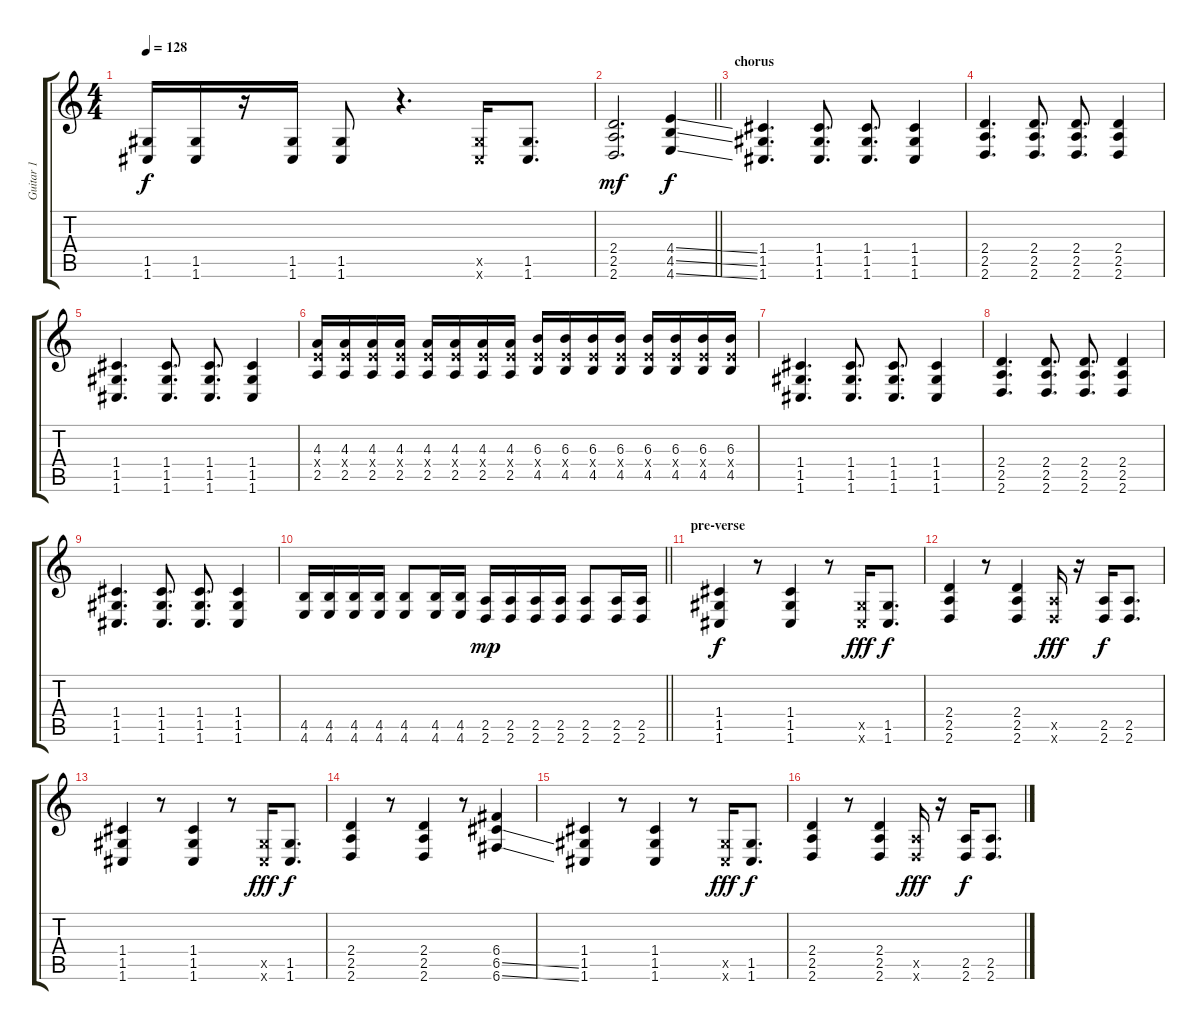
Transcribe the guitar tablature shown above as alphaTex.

\track ("Guitar 1" "Guitar 1") {instrument distortionguitar}
\staff {score tabs}
\tuning (D4 A3 F3 C3 G2 C2) {hide}
\ts (4 4)
\tempo 128
\clef g2
\ks c
(1.5 1.6).16{dy f} (1.5 1.6).16 r.16 (1.5 1.6).16 (1.5 1.6).8 r.4{d} (1.5{x} 1.6{x}).16 (1.5 1.6).8{d} |
\barLineRight lightlight
(2.4 2.5 2.6).2{d dy mf} (4.4{ss} 4.5{ss} 4.6{ss}).4{dy f} |
\section ("" "chorus")
(1.4 1.5 1.6).4{d} (1.4 1.5 1.6).8{d} (1.4 1.5 1.6).8{d} (1.4 1.5 1.6).4 |
(2.4 2.5 2.6).4{d} (2.4 2.5 2.6).8{d} (2.4 2.5 2.6).8{d} (2.4 2.5 2.6).4 |
(1.4 1.5 1.6).4{d} (1.4 1.5 1.6).8{d} (1.4 1.5 1.6).8{d} (1.4 1.5 1.6).4 |
(4.3 4.4{x} 2.5).16 (4.3 4.4{x} 2.5).16 (4.3 4.4{x} 2.5).16 (4.3 4.4{x} 2.5).16 (4.3 4.4{x} 2.5).16 (4.3 4.4{x} 2.5).16 (4.3 4.4{x} 2.5).16 (4.3 4.4{x} 2.5).16 (6.3 4.4{x} 4.5).16 (6.3 4.4{x} 4.5).16 (6.3 4.4{x} 4.5).16 (6.3 4.4{x} 4.5).16 (6.3 4.4{x} 4.5).16 (6.3 4.4{x} 4.5).16 (6.3 4.4{x} 4.5).16 (6.3 4.4{x} 4.5).16 |
(1.4 1.5 1.6).4{d} (1.4 1.5 1.6).8{d} (1.4 1.5 1.6).8{d} (1.4 1.5 1.6).4 |
(2.4 2.5 2.6).4{d} (2.4 2.5 2.6).8{d} (2.4 2.5 2.6).8{d} (2.4 2.5 2.6).4 |
(1.4 1.5 1.6).4{d} (1.4 1.5 1.6).8{d} (1.4 1.5 1.6).8{d} (1.4 1.5 1.6).4 |
\barLineRight lightlight
(4.5 4.6).16 (4.5 4.6).16 (4.5 4.6).16 (4.5 4.6).16 (4.5 4.6).8 (4.5 4.6).16 (4.5 4.6).16 (2.5 2.6).16{dy mp} (2.5 2.6).16 (2.5 2.6).16 (2.5 2.6).16 (2.5 2.6).8 (2.5 2.6).16 (2.5 2.6).16 |
\section ("" "pre-verse")
(1.4 1.5 1.6).4{dy f} r.8 (1.4 1.5 1.6).4 r.8 (1.5{x} 1.6{x}).16{dy fff} (1.5 1.6).8{d dy f} |
(2.4 2.5 2.6).4 r.8 (2.4 2.5 2.6).4 (2.5{x} 2.6{x}).16{dy fff} r.16 (2.5 2.6).16{dy f} (2.5 2.6).8{d} |
(1.4 1.5 1.6).4 r.8 (1.4 1.5 1.6).4 r.8 (1.5{x} 1.6{x}).16{dy fff} (1.5 1.6).8{d dy f} |
(2.4 2.5 2.6).4 r.8 (2.4 2.5 2.6).4 r.8 (6.4 6.5{ss} 6.6{ss}).4 |
(1.4 1.5 1.6).4 r.8 (1.4 1.5 1.6).4 r.8 (1.5{x} 1.6{x}).16{dy fff} (1.5 1.6).8{d dy f} |
(2.4 2.5 2.6).4 r.8 (2.4 2.5 2.6).4 (2.5{x} 2.6{x}).16{dy fff} r.16 (2.5 2.6).16{dy f} (2.5 2.6).8{d}
